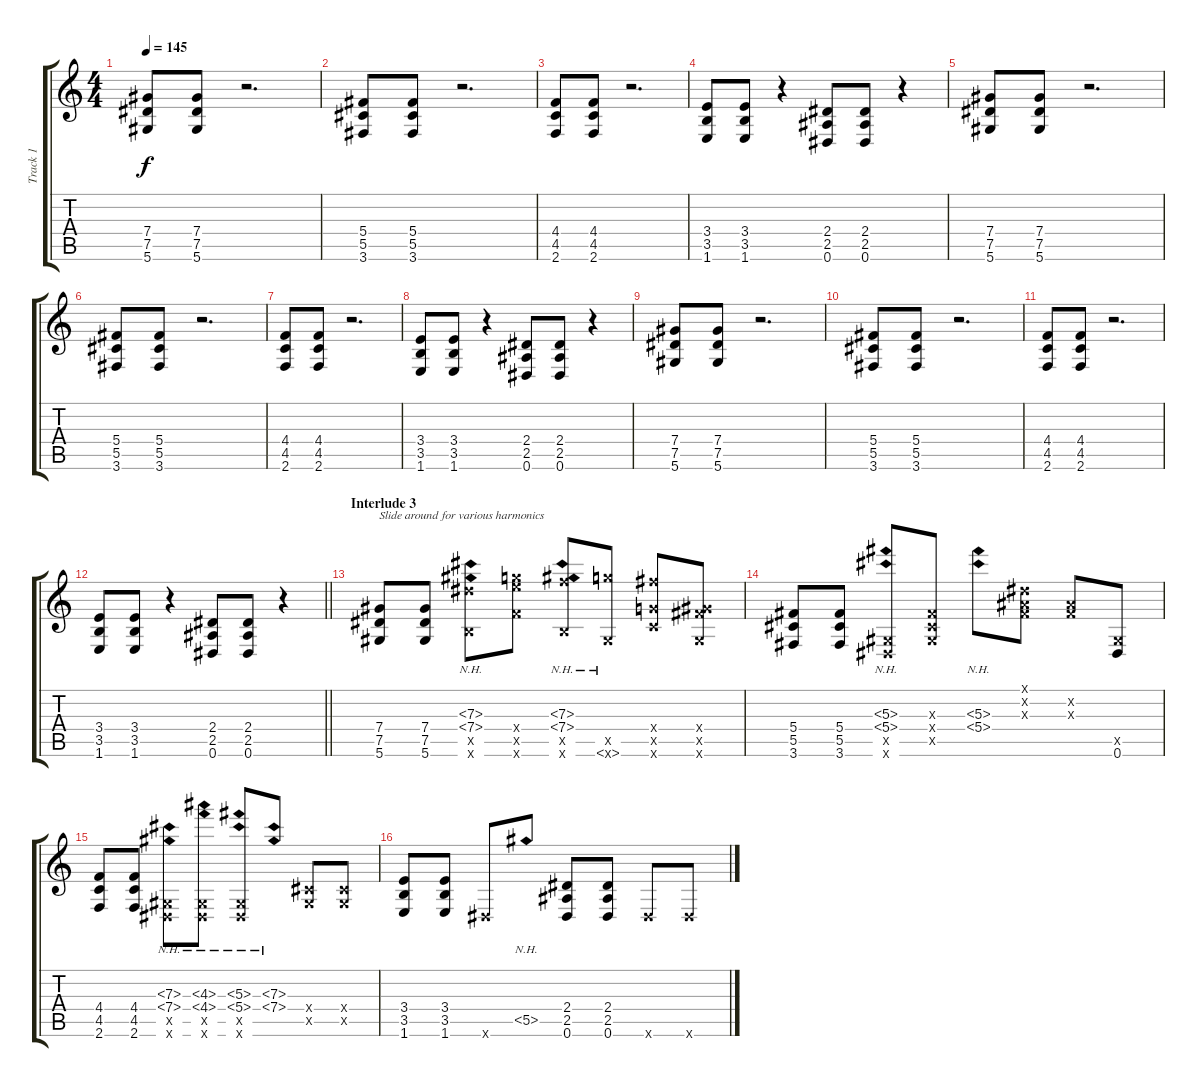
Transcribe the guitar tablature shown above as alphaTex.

\track ("Track 1" "Track 1") {instrument distortionguitar}
\staff {score tabs}
\tuning (Eb4 Bb3 Gb3 Db3 Ab2 Eb2) {hide}
\ts (4 4)
\tempo 145
\clef g2
\ks c
(7.4 7.5 5.6).8{dy f} (7.4 7.5 5.6).8 r.2{d} |
(5.4 5.5 3.6).8 (5.4 5.5 3.6).8 r.2{d} |
(4.4 4.5 2.6).8 (4.4 4.5 2.6).8 r.2{d} |
(3.4 3.5 1.6).8 (3.4 3.5 1.6).8 r.4 (2.4 2.5 0.6).8 (2.4 2.5 0.6).8 r.4 |
(7.4 7.5 5.6).8 (7.4 7.5 5.6).8 r.2{d} |
(5.4 5.5 3.6).8 (5.4 5.5 3.6).8 r.2{d} |
(4.4 4.5 2.6).8 (4.4 4.5 2.6).8 r.2{d} |
(3.4 3.5 1.6).8 (3.4 3.5 1.6).8 r.4 (2.4 2.5 0.6).8 (2.4 2.5 0.6).8 r.4 |
(7.4 7.5 5.6).8 (7.4 7.5 5.6).8 r.2{d} |
(5.4 5.5 3.6).8 (5.4 5.5 3.6).8 r.2{d} |
(4.4 4.5 2.6).8 (4.4 4.5 2.6).8 r.2{d} |
\barLineRight lightlight
(3.4 3.5 1.6).8 (3.4 3.5 1.6).8 r.4 (2.4 2.5 0.6).8 (2.4 2.5 0.6).8 r.4 |
\section ("" "Interlude 3")
(7.4 7.5 5.6).8{txt "Slide around for various harmonics"} (7.4 7.5 5.6).8 (7.3{nh} 7.4{nh} 19.5{x} 8.6{x}).8 (15.4{x} 23.5{x} 14.6{x}).8 (7.3{nh} 7.4{nh} 21.5{x} 8.6{x}).8 (0.5{x} 16.6{nh x}).8 (17.4{x} 4.5{x} 16.6{x}).8 (5.4{x} 0.5{x} 17.6{x}).8 |
(5.4 5.5 3.6).8 (5.4 5.5 3.6).8 (5.3{nh} 5.4{nh} 0.5{x} 0.6{x}).8 (0.3{x} 0.4{x} 0.5{x}).8 (5.3{nh} 5.4{nh}).8 (0.1{x} 0.2{x} 0.3{x}).8 (0.2{x} 0.3{x}).8 (0.5{x} 0.6).8 |
(4.4 4.5 2.6).8 (4.4 4.5 2.6).8 (7.3{nh} 7.4{nh} 0.5{x} 0.6{x}).8 (4.3{nh} 4.4{nh} 0.5{x} 0.6{x}).8 (5.3{nh} 5.4{nh} 0.5{x} 0.6{x}).8 (7.3{nh} 7.4{nh}).8 (0.4{x} 0.5{x}).8 (0.4{x} 0.5{x}).8 |
(3.4 3.5 1.6).8 (3.4 3.5 1.6).8 0.6{x}.8 5.5{nh}.8 (2.4 2.5 0.6).8 (2.4 2.5 0.6).8 0.6{x}.8 0.6{x}.8
